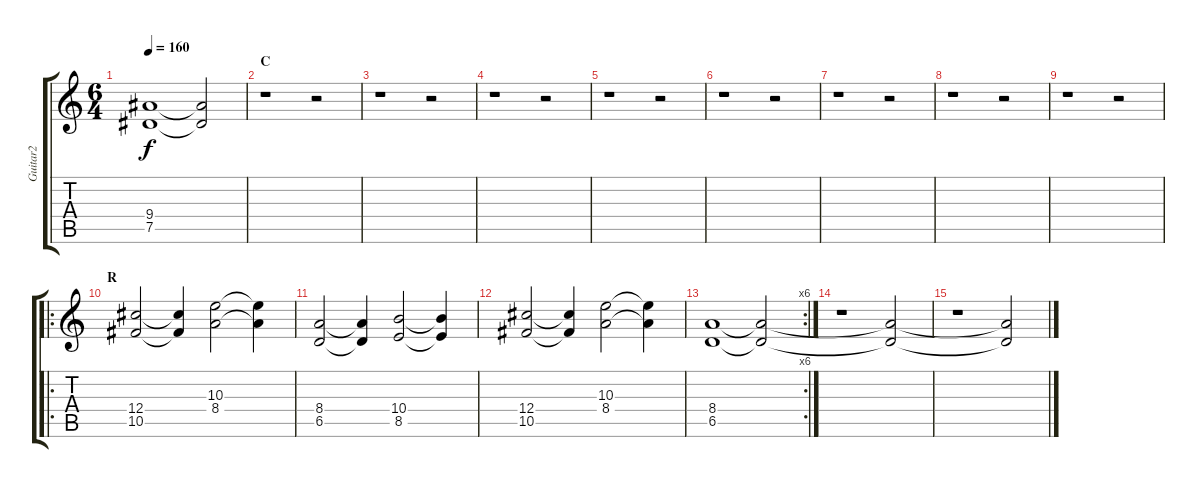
\track ("Guitar2" "Guitar2") {instrument distortionguitar}
\staff {score tabs}
\tuning (Eb4 Bb3 Gb3 Db3 Ab2 Eb2) {hide}
\ts (6 4)
\tempo 160
\clef g2
\ks c
(9.4 7.5).1{dy f} (9.4{t} 7.5{t}).2 |
\section ("" "C")
r.1 r.2 |
r.1 r.2 |
r.1 r.2 |
r.1 r.2 |
r.1 r.2 |
r.1 r.2 |
r.1 r.2 |
r.1 r.2 |
\ro
\section ("" "R")
(12.4 10.5).2 (12.4{t} 10.5{t}).4 (10.3 8.4).2 (10.3{t} 8.4{t}).4 |
(8.4 6.5).2 (8.4{t} 6.5{t}).4 (10.4 8.5).2 (10.4{t} 8.5{t}).4 |
(12.4 10.5).2 (12.4{t} 10.5{t}).4 (10.3 8.4).2 (10.3{t} 8.4{t}).4 |
\rc 6
(8.4 6.5).1 (8.4{t} 6.5{t}).2 |
r.1 (8.4{t} 6.5{t}).2 |
r.1 (8.4{t} 6.5{t}).2
